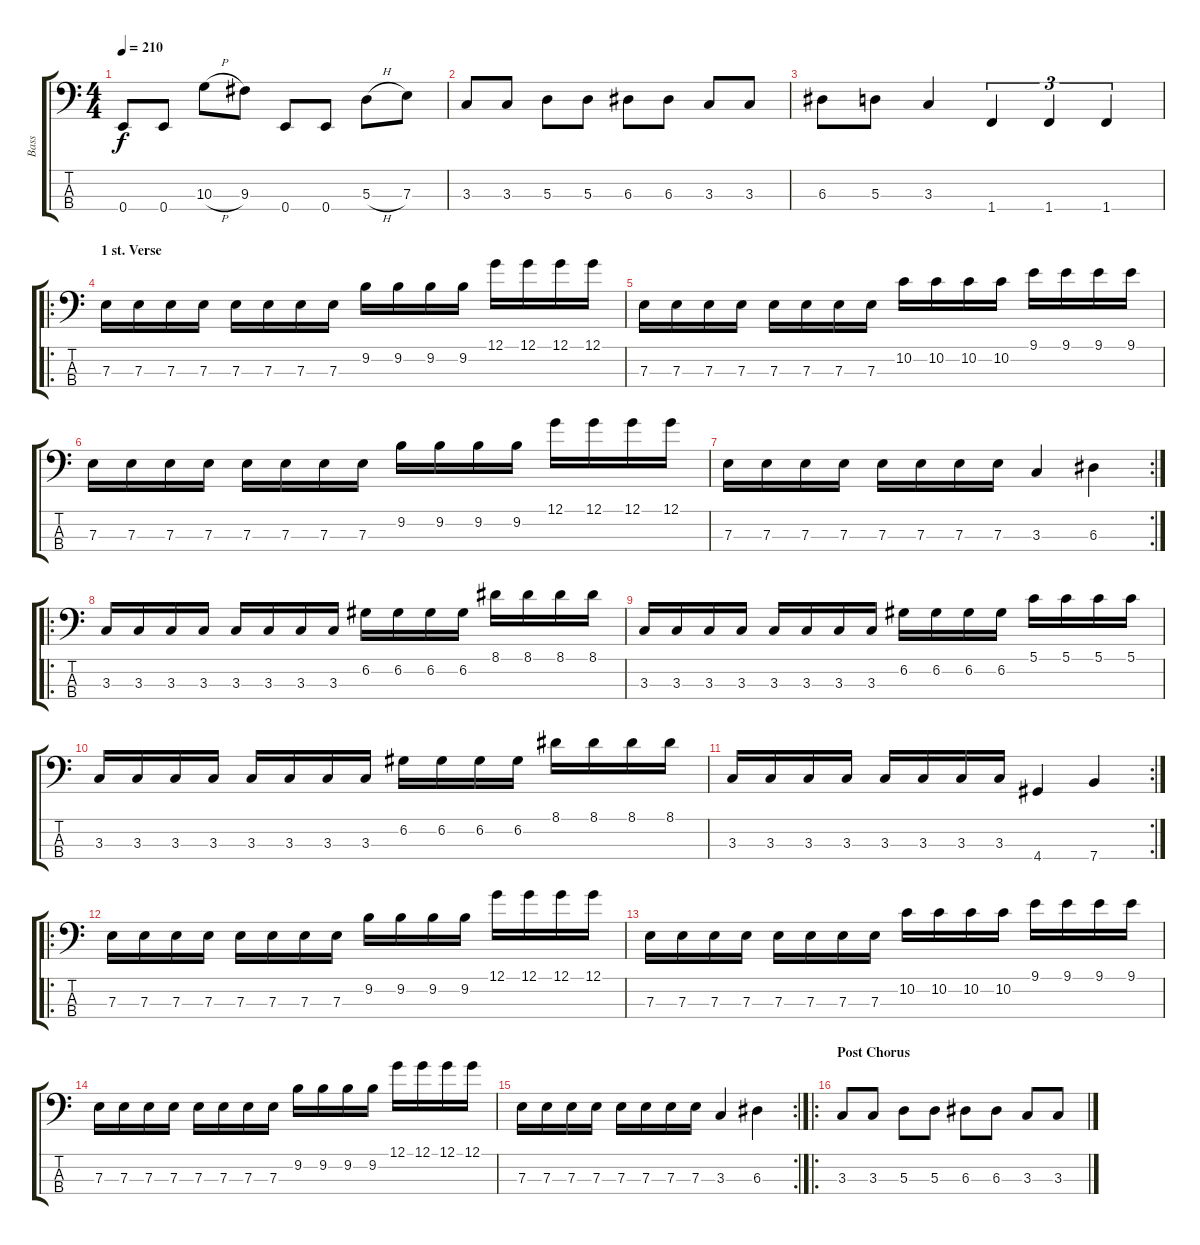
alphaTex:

\track ("Bass" "Bass") {instrument electricbassfinger}
\staff {score tabs}
\tuning (G2 D2 A1 E1) {hide}
\ts (4 4)
\tempo 210
\clef f4
\ks c
0.4.8{dy f} 0.4.8 10.3{h}.8 9.3.8 0.4.8 0.4.8 5.3{h}.8 7.3.8 |
3.3.8 3.3.8 5.3.8 5.3.8 6.3.8 6.3.8 3.3.8 3.3.8 |
6.3.8 5.3.8 3.3.4 1.4.4{tu (3 2)} 1.4.4{tu (3 2)} 1.4.4{tu (3 2)} |
\ro
\section ("" "1 st. Verse")
7.3.16 7.3.16 7.3.16 7.3.16 7.3.16 7.3.16 7.3.16 7.3.16 9.2.16 9.2.16 9.2.16 9.2.16 12.1.16 12.1.16 12.1.16 12.1.16 |
7.3.16 7.3.16 7.3.16 7.3.16 7.3.16 7.3.16 7.3.16 7.3.16 10.2.16 10.2.16 10.2.16 10.2.16 9.1.16 9.1.16 9.1.16 9.1.16 |
7.3.16 7.3.16 7.3.16 7.3.16 7.3.16 7.3.16 7.3.16 7.3.16 9.2.16 9.2.16 9.2.16 9.2.16 12.1.16 12.1.16 12.1.16 12.1.16 |
\rc 2
7.3.16 7.3.16 7.3.16 7.3.16 7.3.16 7.3.16 7.3.16 7.3.16 3.3.4 6.3.4 |
\ro
3.3.16 3.3.16 3.3.16 3.3.16 3.3.16 3.3.16 3.3.16 3.3.16 6.2.16 6.2.16 6.2.16 6.2.16 8.1.16 8.1.16 8.1.16 8.1.16 |
3.3.16 3.3.16 3.3.16 3.3.16 3.3.16 3.3.16 3.3.16 3.3.16 6.2.16 6.2.16 6.2.16 6.2.16 5.1.16 5.1.16 5.1.16 5.1.16 |
3.3.16 3.3.16 3.3.16 3.3.16 3.3.16 3.3.16 3.3.16 3.3.16 6.2.16 6.2.16 6.2.16 6.2.16 8.1.16 8.1.16 8.1.16 8.1.16 |
\rc 2
3.3.16 3.3.16 3.3.16 3.3.16 3.3.16 3.3.16 3.3.16 3.3.16 4.4.4 7.4.4 |
\ro
7.3.16 7.3.16 7.3.16 7.3.16 7.3.16 7.3.16 7.3.16 7.3.16 9.2.16 9.2.16 9.2.16 9.2.16 12.1.16 12.1.16 12.1.16 12.1.16 |
7.3.16 7.3.16 7.3.16 7.3.16 7.3.16 7.3.16 7.3.16 7.3.16 10.2.16 10.2.16 10.2.16 10.2.16 9.1.16 9.1.16 9.1.16 9.1.16 |
7.3.16 7.3.16 7.3.16 7.3.16 7.3.16 7.3.16 7.3.16 7.3.16 9.2.16 9.2.16 9.2.16 9.2.16 12.1.16 12.1.16 12.1.16 12.1.16 |
\rc 2
7.3.16 7.3.16 7.3.16 7.3.16 7.3.16 7.3.16 7.3.16 7.3.16 3.3.4 6.3.4 |
\ro
\section ("" "Post Chorus")
3.3.8 3.3.8 5.3.8 5.3.8 6.3.8 6.3.8 3.3.8 3.3.8
